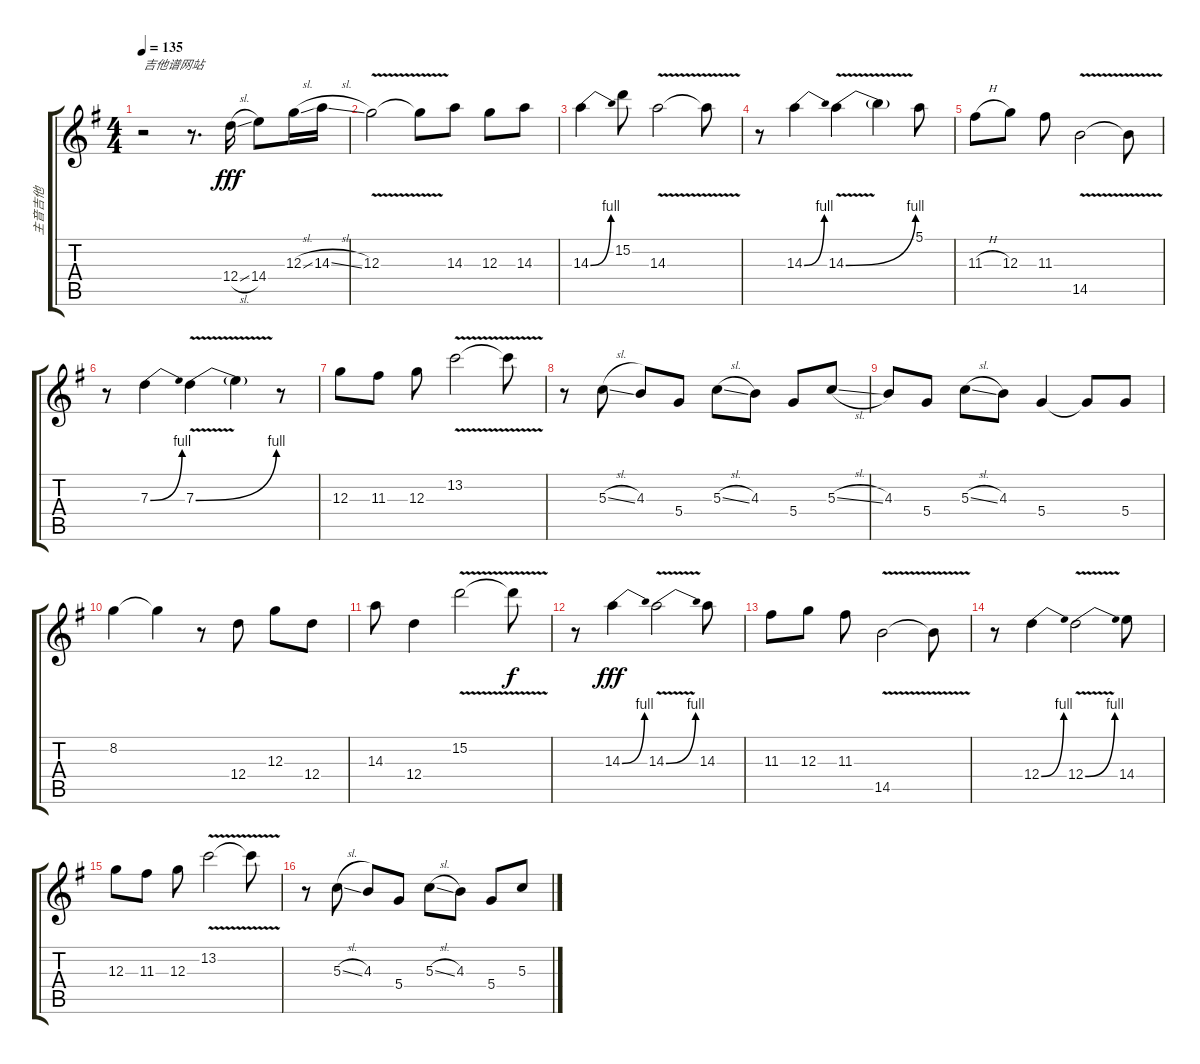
\track ("主音吉他" "主音吉他") {instrument distortionguitar}
\staff {score tabs}
\tuning (E4 B3 G3 D3 A2 E2) {hide}
\ts (4 4)
\tempo 135
\clef g2
\ks g
r.2{txt "吉他谱网站" dy fff instrument distortionguitar} r.8{d} 12.4{sl}.16 14.4.8 12.3{sl}.16 14.3{sl}.16 |
12.3{v}.2 12.3{t}.8 14.3.8 12.3.8 14.3.8 |
14.3{be (bend 0 0 60 4)}.4 15.2.8 14.3{v}.2 14.3{t}.8 |
r.8 14.3{be (bend 0 0 60 4)}.4 14.3{be (bend 0 0 60 4) v}.4 14.3{t}.4 5.1.8 |
11.3{h}.8 12.3.8 11.3.8 14.5{v}.2 14.5{t}.8 |
r.8 7.3{be (bend 0 0 60 4)}.4 7.3{be (bend 0 0 60 4) v}.4 7.3{t}.4 r.8 |
12.3.8 11.3.8 12.3.8 13.2{v}.2 13.2{t}.8 |
r.8 5.3{sl}.8 4.3.8 5.4.8 5.3{sl}.8 4.3.8 5.4.8 5.3{sl}.8 |
4.3.8 5.4.8 5.3{sl}.8 4.3.8 5.4.4 5.4{t}.8 5.4.8 |
8.2.4 8.2{t}.4 r.8 12.4.8 12.3.8 12.4.8 |
14.3.8 12.4.4 15.2{v}.2 15.2{t}.8{dy f} |
r.8 14.3{be (bend 0 0 60 4)}.4{dy fff} 14.3{be (bend 0 0 60 4) v}.2 14.3.8 |
11.3.8 12.3.8 11.3.8 14.5{v}.2 14.5{t}.8 |
r.8 12.4{be (bend 0 0 60 4)}.4 12.4{be (bend 0 0 60 4) v}.2 14.4.8 |
12.3.8 11.3.8 12.3.8 13.2{v}.2 13.2{t}.8 |
r.8 5.3{sl}.8 4.3.8 5.4.8 5.3{sl}.8 4.3.8 5.4.8 5.3{sl}.8
